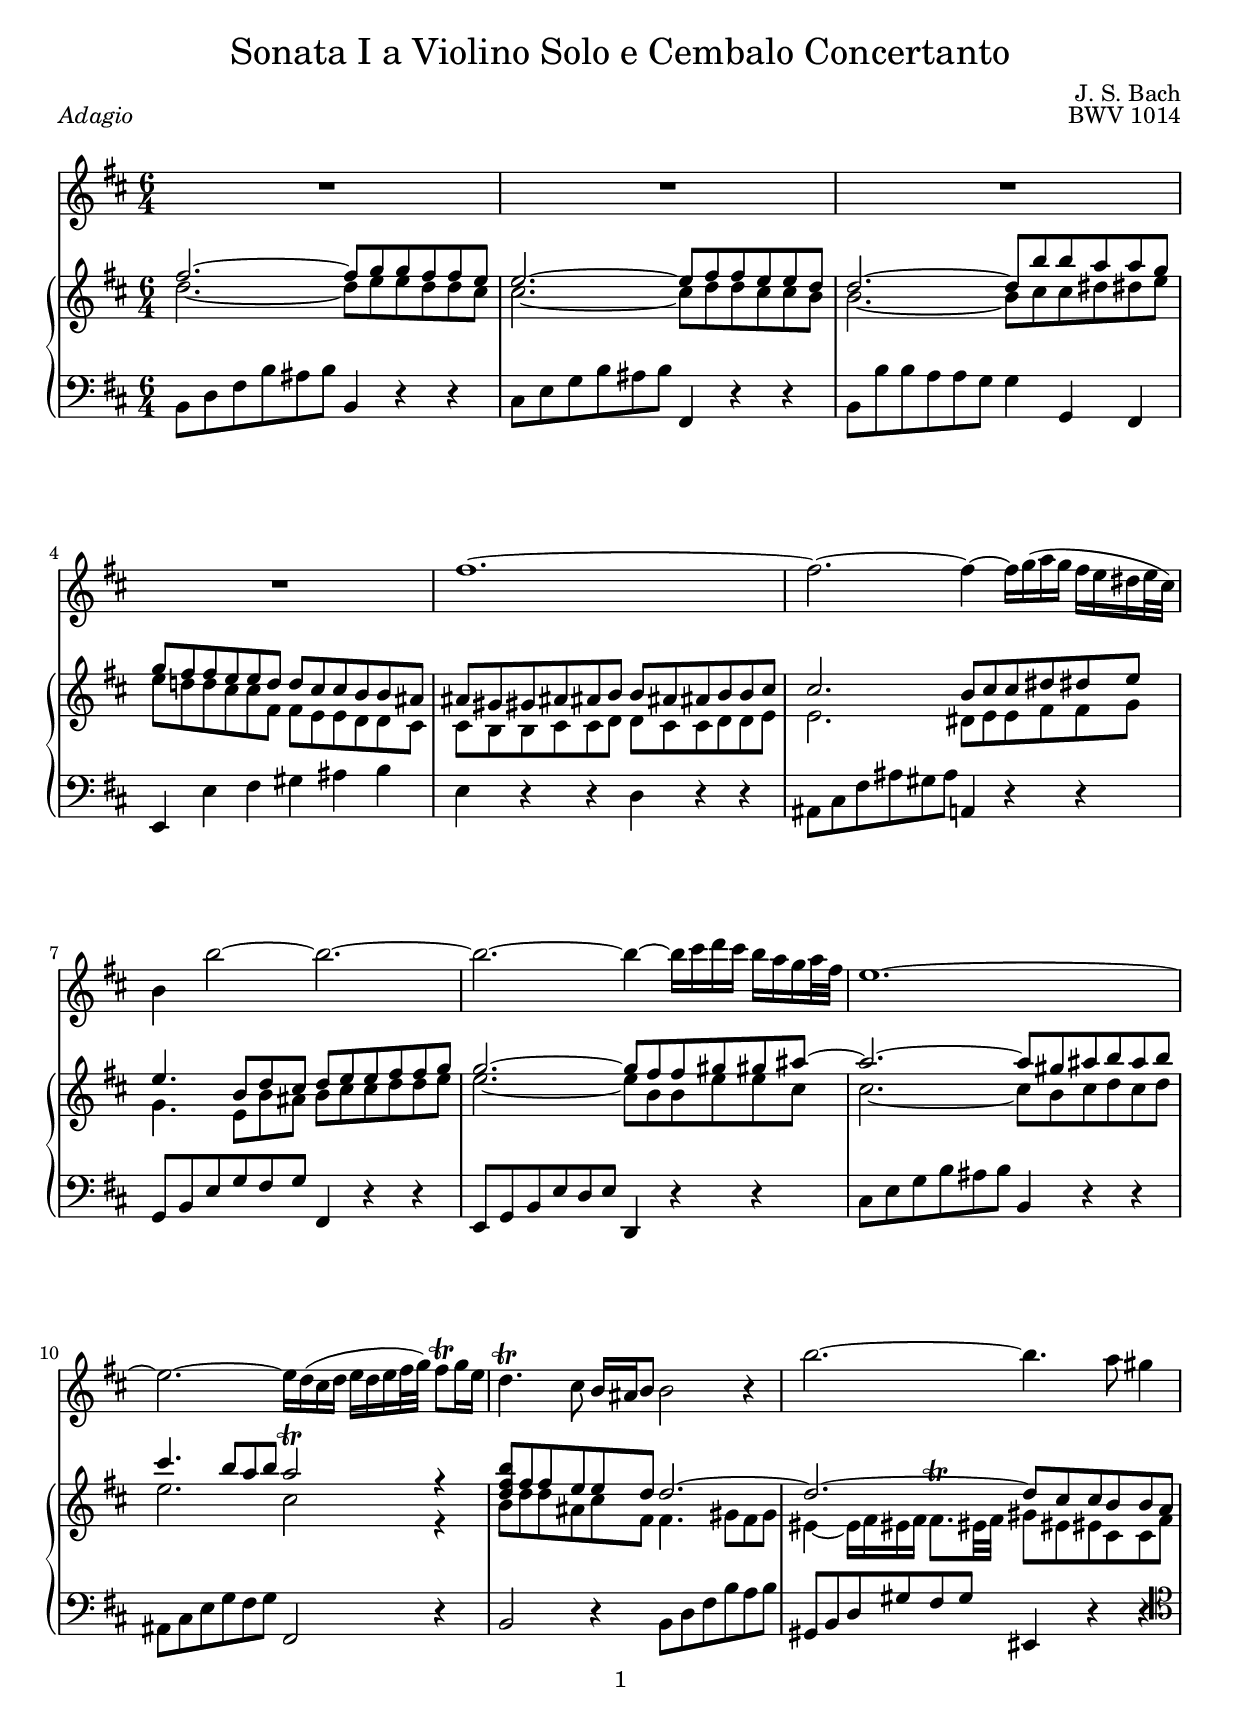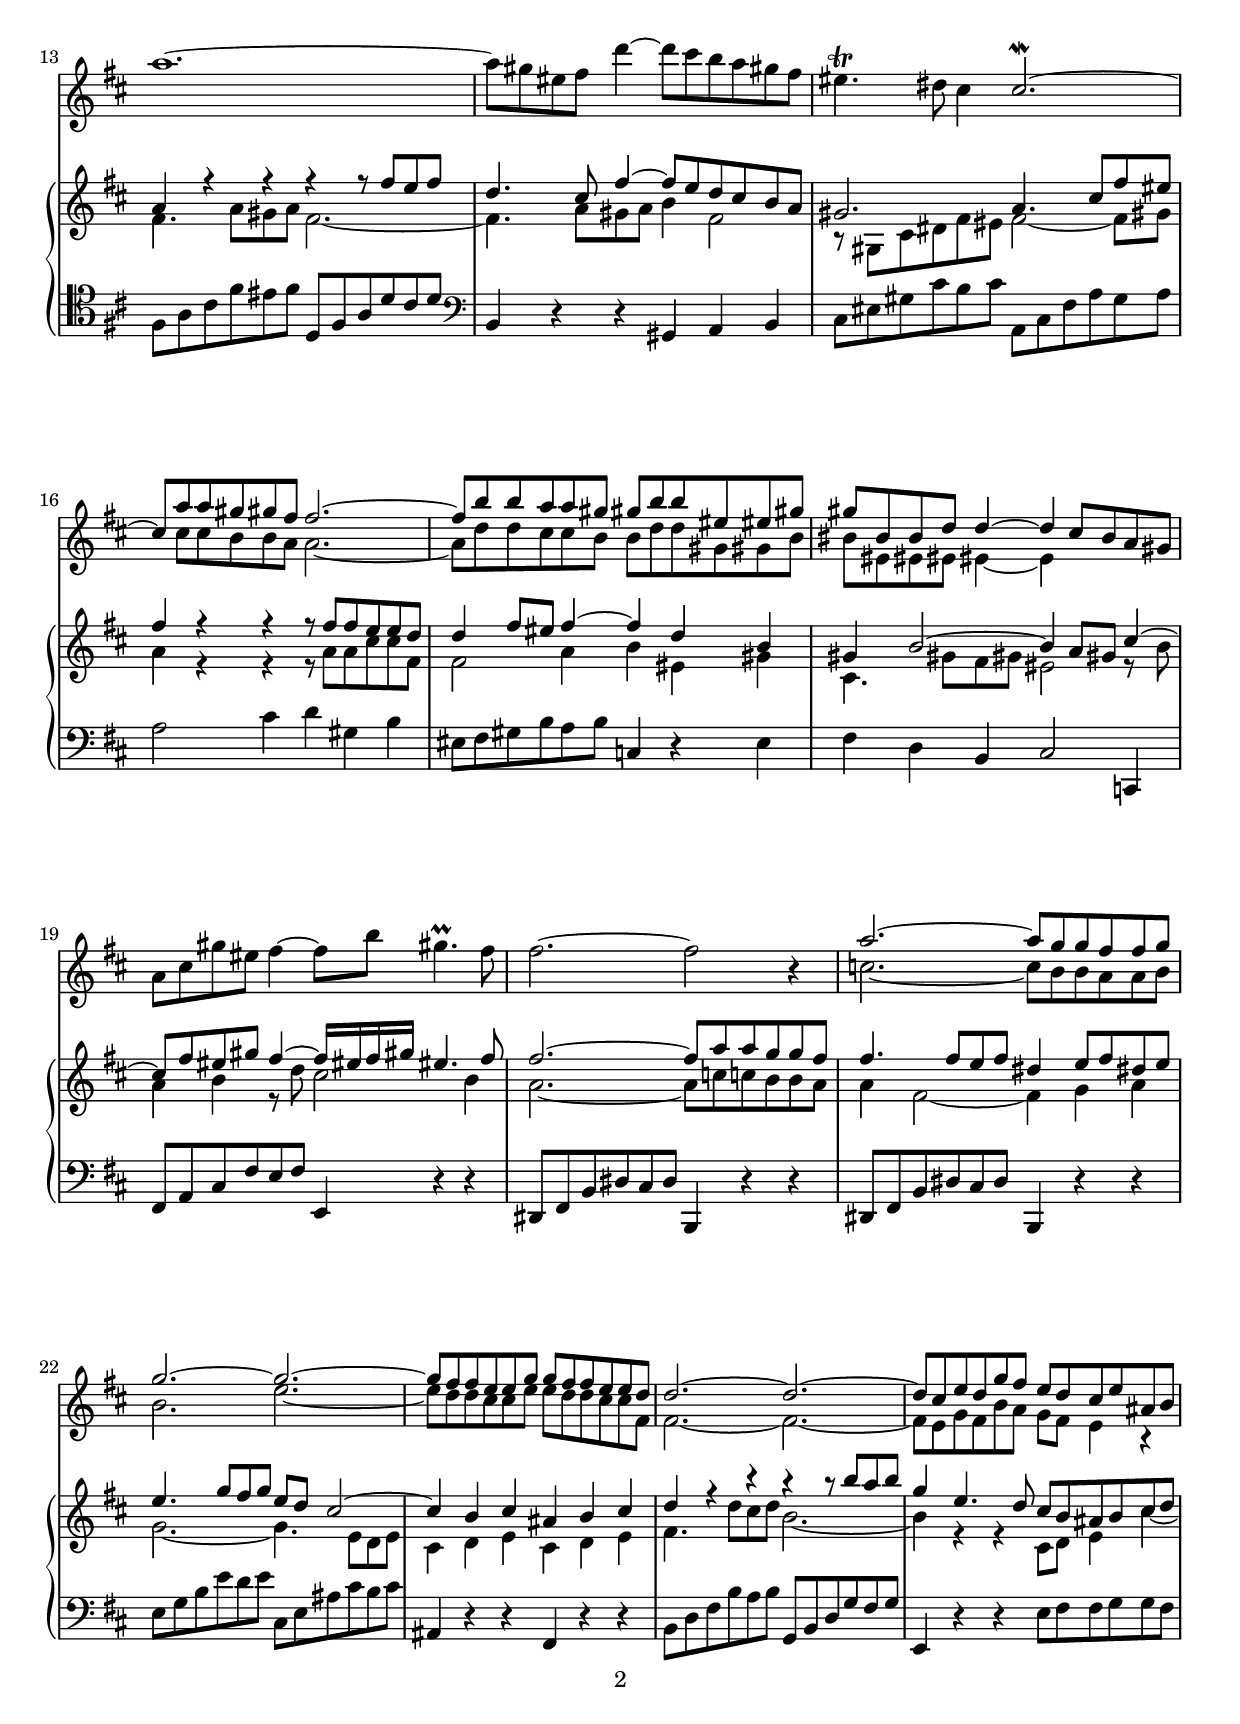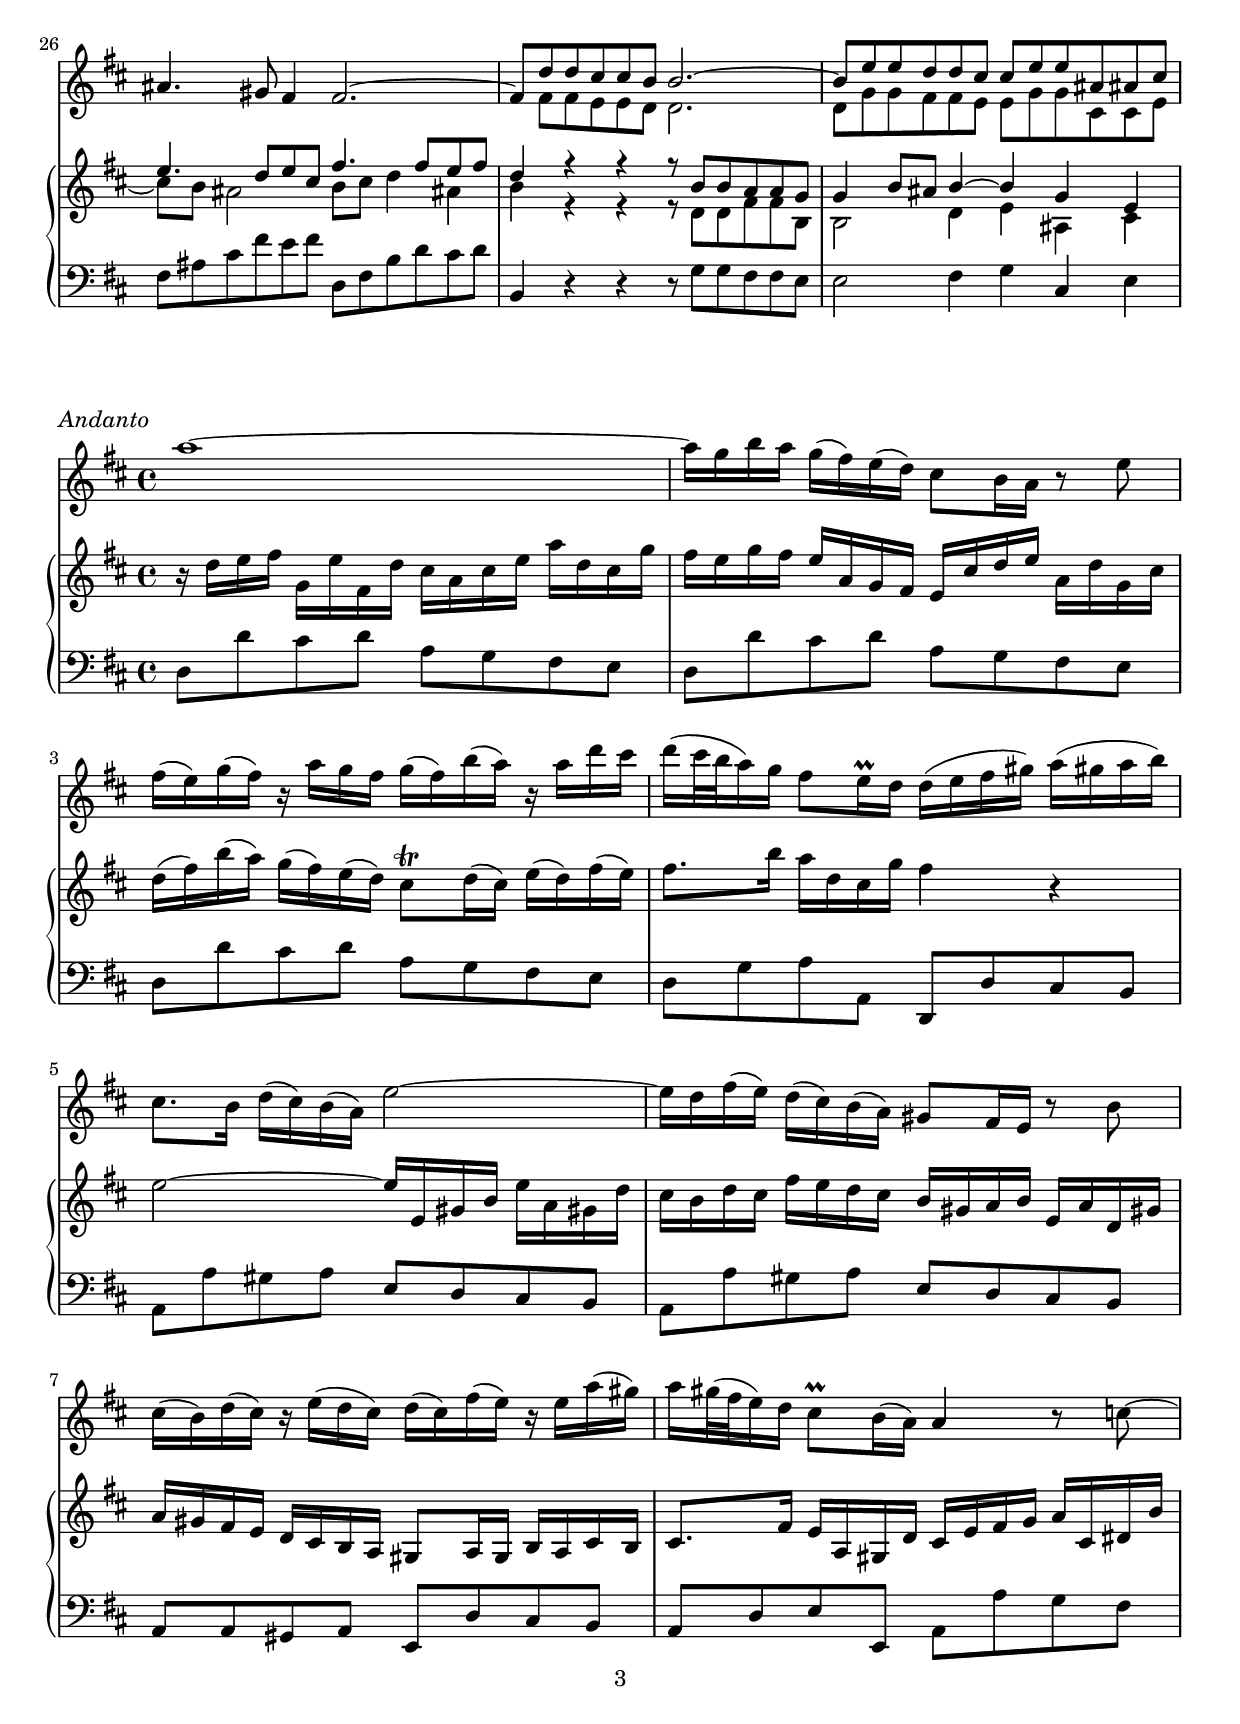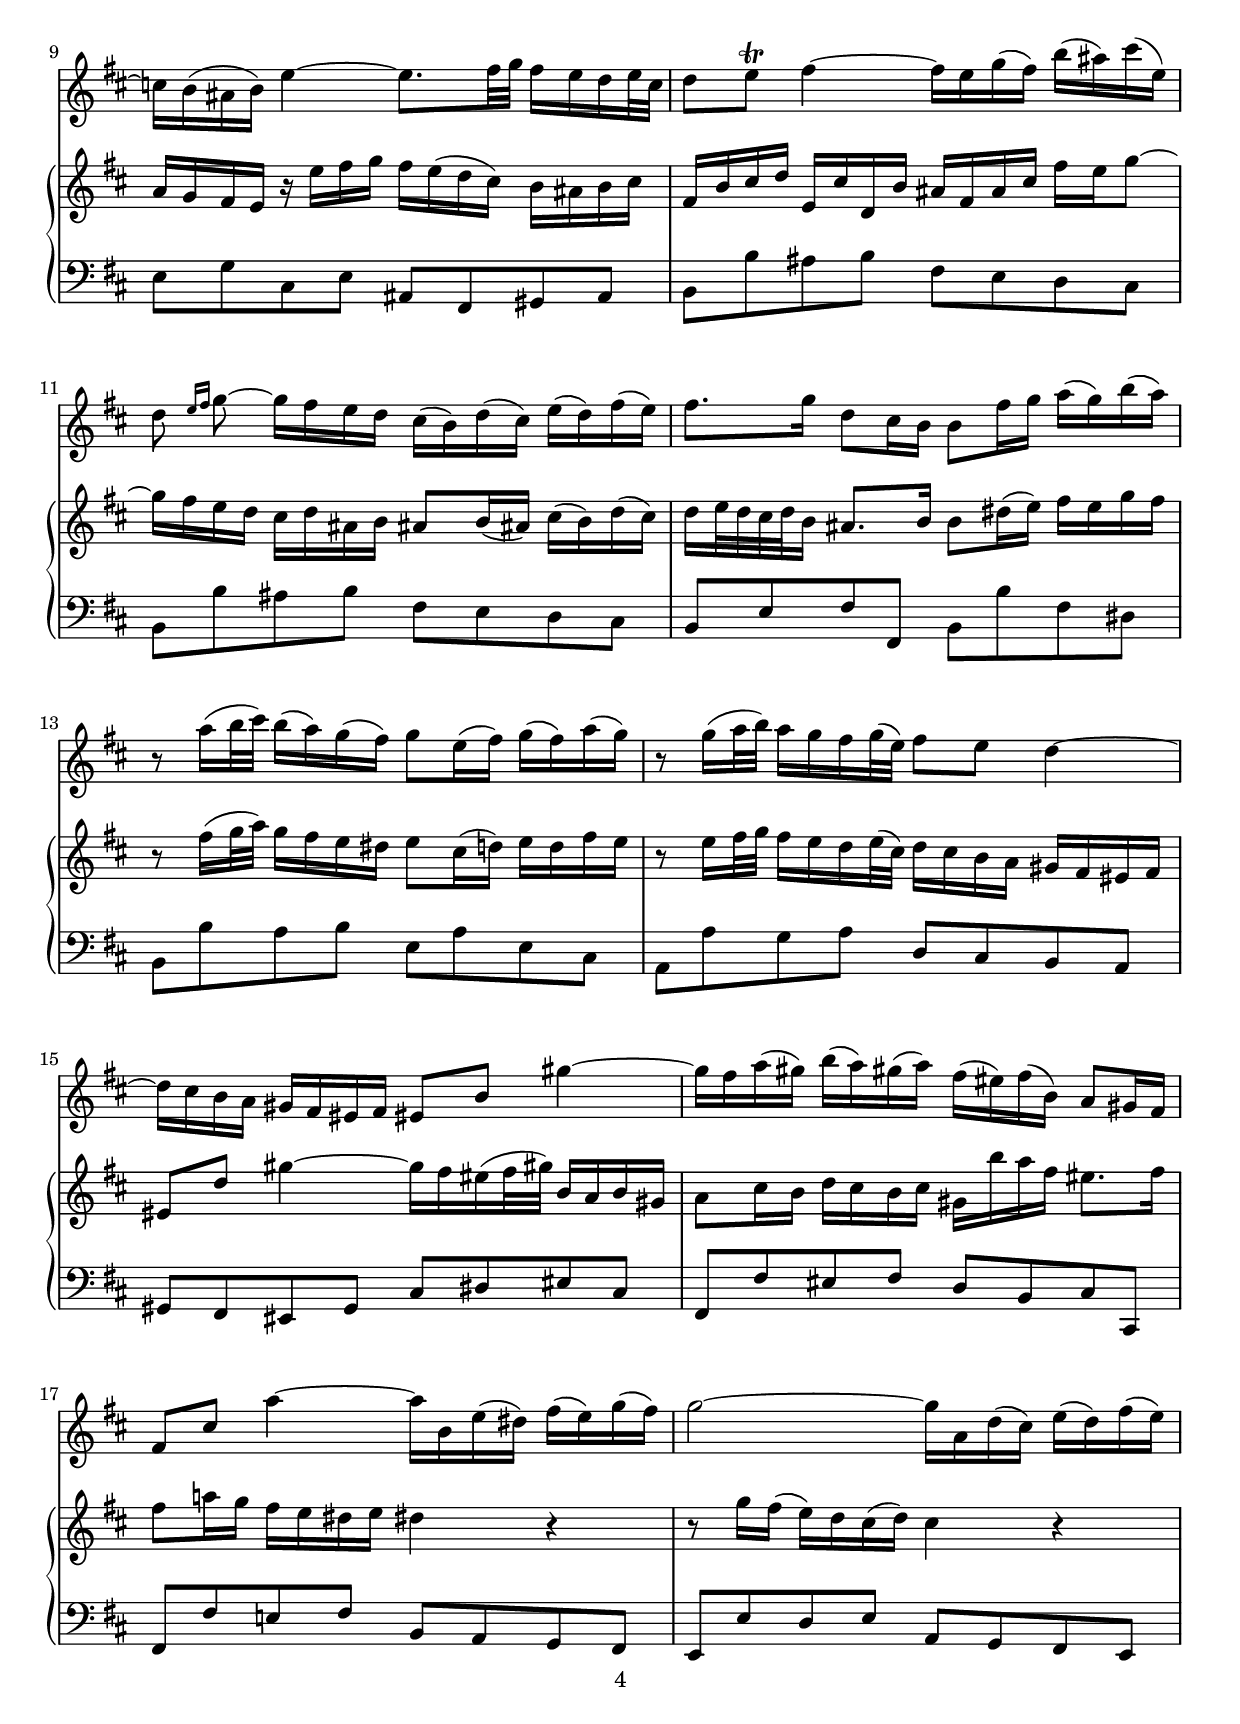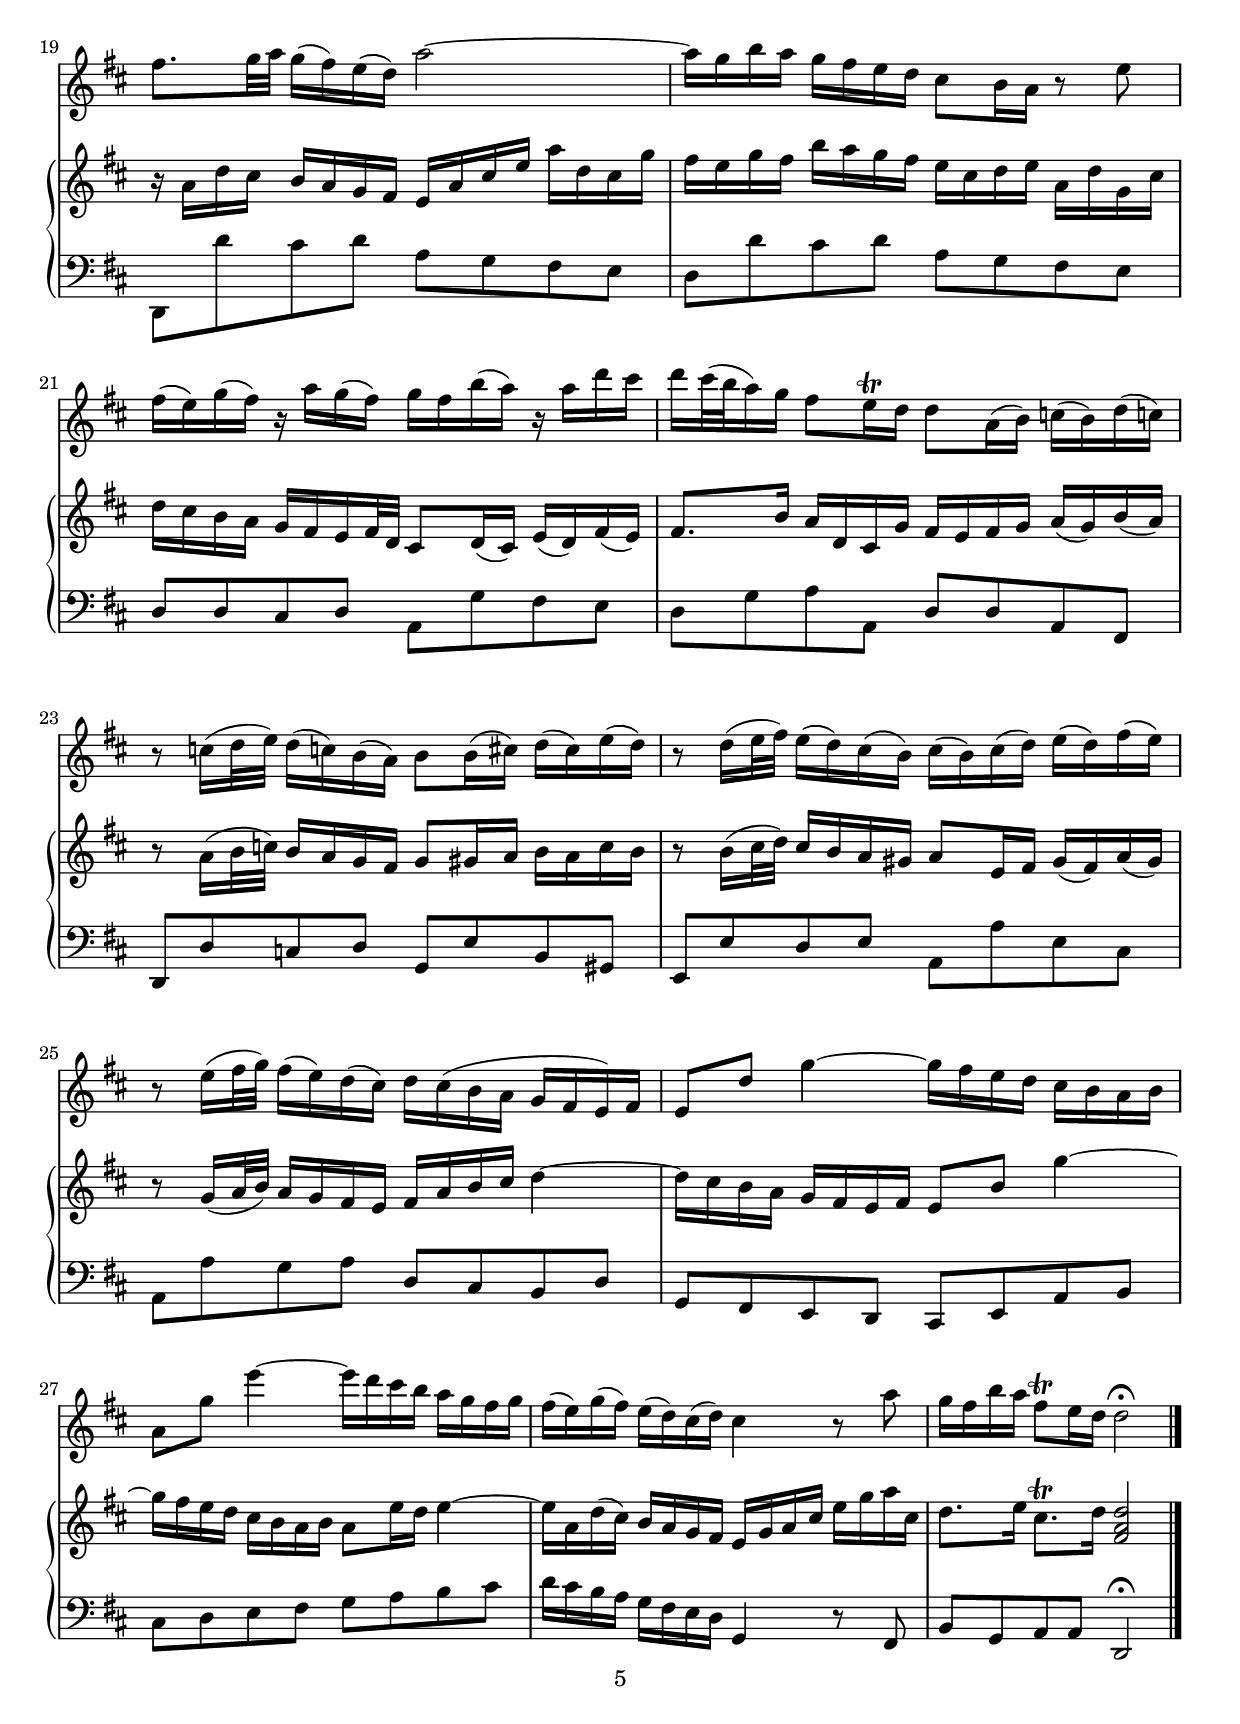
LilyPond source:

\version "2.18.2"
\language "english"

#(set-default-paper-size "a4")

\paper {
	top-margin = .8\cm
	bottom-margin = 0.8\cm
	%max-systems-per-page = 7

	% Page numbers bottom, centered
	% From Lilypond Notation Reference section 3.2.2 Custom titles headers and footers
	print-page-number = ##t
	print-first-page-number = ##t
	oddHeaderMarkup = \markup \null
	evenHeaderMarkup = \markup \null
	oddFooterMarkup = \markup {
		\fill-line {
			\on-the-fly \print-page-number-check-first
			\fromproperty #'page:page-number-string
		}
	}
	evenFooterMarkup = \oddFooterMarkup
	}

\layout {
	indent = #0
}

\header {
	title = \markup {\medium "Sonata I a Violino Solo e Cembalo Concertanto" }
	composer = "J. S. Bach"
	opus = "BWV 1014"
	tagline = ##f
}


%%%%%%%%%%%%%%%%%%
%% 1st Movement %%
%%%%%%%%%%%%%%%%%%

mvtI_vln = \relative c'' {
	\clef treble
	\key d \major
	\time 6/4
	R1. | R | R | R |
	fs ~ |
	fs2. ~ fs4 ~ fs16 g( a g fs e ds e32 cs) |
	b4 b'2 ~ b2. ~ |
	b2. ~ b4 ~ b16 cs d cs b a g a32 fs |
	e1. ~ |
	e2. ~ e16 d( cs d e d e fs32 g) fs8\trill g16 e |
	d4.\trill cs8 b16 as b8 b2 r4 |
	b'2. ~ b4. a8 gs4 |
	a1. ~ |
	a8 gs es fs d'4 ~ d8 cs b a gs fs |
	es4.\trill ds8 cs4 << cs2.\mordent ~ \\ s2. >> |
	<<{cs8 a' a gs gs fs fs2. ~} \\ {s8 cs cs b b a a2. ~}>> |
	<<{fs'8 b b a a gs gs b b es, es gs} \\ {a, d d cs cs b b d d gs, gs b}>> |
	<<{gs'8 b, b d d4 ~ d} \\ {bs8 es, es es es4 ~ es}>> cs'8 b a gs |
	a cs gs' es fs4 ~ fs8 b gs4.\prall fs8 |
	fs2. ~ fs2 r4 |
	<<{a2. ~ a8 g g fs fs g} \\ {c,2. ~ c8 b b a a b}>> |
	<<{g'2. ~ g2. ~} \\ {b,2. e2. ~}>> |
	<<{g8 fs fs e e g g fs fs e e d} \\ {e d d cs cs e e d d cs cs fs,}>> |
	<<{d'2. ~ d ~} \\ {fs,2. ~ fs ~}>> |
	<<{d'8 cs e d g fs e d cs e as, b} \\ {fs e g fs b a g fs e4 r}>> |
	as4. gs8 fs4 <<{fs2. ~} \\ s2.>> |
	<<{fs8 d' d cs cs b b2. ~} \\ {s8 fs fs e e d d2.}>> |
	<<{b'8 e e d d cs cs e e as, as cs} \\ {d,8 g g fs fs e e g g cs, cs e}>> |
	}

mvtI_kbd_up = \relative c'' {
	\clef treble
	\key d \major
	\time 4/4
	<<{fs2. ~ fs8 g g fs fs e} \\ {d2. ~ d8 e e d d cs}>> |
	<<{e2. ~ e8 fs fs e e d} \\ {cs2. ~ cs8 d d cs cs b}>> |
	<<{d2. ~ d8 b' b a a g} \\ {b,2. ~ b8 cs cs ds ds e}>> |
	<<{g fs fs e e d d cs cs b b as} \\ {e' d! d cs cs fs, fs e e d d cs}>> |
	<<{as' gs gs as as b b as as b b cs} \\ {cs, b b cs cs d d cs cs d d e}>> |
	<<{cs'2. b8 cs cs ds ds e} \\ {e,2. ds8 e e fs fs g}>> |
	<<{e'4. b8 d cs d e e fs fs g} \\ {g,4. e8 b' as b cs cs d d e}>> |
	<<{g2. ~ g8 fs fs gs gs as ~ } \\ {e2. ~ e8 b b e e cs}>> |
	<<{as'2. ~ as8 gs as b a b } \\ {cs,2. ~ cs8 b cs d cs d}>> |
	<<{cs'4. b8 a b a2\trill r4} \\ {e2. cs2 r4} >> |
	<<{<d fs b>8 fs fs e e d d2. ~} \\ {b8 d d as cs fs, fs4. gs8 fs g}>> |
	<<{d'2. ~ d8 cs cs b b a} \\ {es4 ~ es16 fs es fs fs8.^\trill es32 fs gs8 es es cs cs fs}>> |
	<<{a4 r r r r8 fs' e fs} \\ {fs,4. a8 gs a fs2. ~}>> |
	<<{d'4. cs8 fs4 ~ fs8 e d cs b a} \\ {fs4. a8 gs a b4 fs2}>> |
	<<{gs2. a4. cs8 fs es} \\ {r8 gs,, cs ds fs es fs2 ~ fs8 gs}>> |
	<<{fs'4 r r r8 fs fs e e d} \\ {a4 r r r8 a a cs cs fs,}>> |
	<<{d'4 fs8 es fs4 ~ fs d b} \\ {fs2 a4 b es, gs}>> |
	<<{gs4 b2 ~ b4 a8 gs cs4 ~} \\ {cs,4. gs'8 fs gs es2 r8 b'}>> |
	<<{cs8 fs es gs fs4 ~ fs16 es fs gs es4. fs8} \\ {a,4 b r8 d cs2 b4}>> |
	<<{fs'2. ~ fs8 a a g g fs} \\ {a,2. ~ a8 c c b b a }>> |
	<<{fs'4. fs8 e fs ds4 e8 fs ds e} \\ {a,4 fs2 ~ fs4 g a}>> |
	<<{e'4. g8 fs g e d cs2 ~} \\ {g2. ~ g4. e8 d e}>> |
	<<{cs'4 b cs as b cs} \\ {cs, d e cs d e}>> |
	<<{d' r r r r8 b' a b} \\ {fs,4. d'8 cs d b2. ~}>> |
	<<{g'4 e4. d8 cs b as b cs d} \\ {b4 r r cs,8 d e4 cs' ~}>> |
	<<{e4. d8 e cs fs4. fs8 e fs} \\ {cs8 b as2 b8 cs d4 as}>> |
	<<{d4 r r r8 b b a a g} \\ {b4 r r r8 d, d fs fs b,}>> |
	<<{g'4 b8 as b4 ~ b g e} \\ {b2 d4 e as, cs}>> |
	}

mvtI_kbd_dn = \relative c {
	\clef bass
	\key d \major
	\time 6/4
	b8 d fs b as b b,4 r r |
	cs8 e g b as b fs,4 r r |
	b8 b' b a a g g4 g, fs |
	e e' fs gs as b |
	e, r r d r r |
	as8 cs fs as gs as a,!4 r r |
	g8 b e g fs g fs,4 r r |
	e8 g b e d e d,4 r r |
	cs'8 e g b as b b,4 r r |
	as8 cs e g fs g fs,2 r4 |
	b2 r4 b8 d fs b a b |
	gs, b d gs fs gs es,4 r r |
	\clef tenor
	fs'8 a cs fs es fs d, fs a d cs d |
	\clef bass
	b,4 r r gs a b |
	cs8 es gs cs b cs a, cs fs a gs a |
	a2 cs4 d gs, b |
	es,8 fs gs b a b c,4 r es |
	fs d b cs2 c,4 |
	fs8 a cs fs e fs e,4 r r |
	ds8 fs b ds cs ds b,4 r r |
	ds8 fs b ds cs ds b,4 r r |
	e'8 g b e d e cs, e as cs b cs |
	as,4 r r fs r r |
	b8 d fs b a b g, b d g fs g |
	e,4 r r e'8 fs fs g g fs |
	fs as cs fs e fs d, fs b d cs d |
	b,4 r r r8 g' g fs fs e |
	e2 fs4 g cs, e |
	}

\score {
	\header {
	piece = \markup { \italic "Adagio" }
	}
	<<
		\new Staff {
			%\override Score.SpacingSpanner.strict-grace-spacing = ##t
			\set strictBeatBeaming = ##t
			\override Script.padding = #0.5
			#(set-accidental-style 'forget)
			\mvtI_vln
		}

		\new PianoStaff <<
			\new Staff = "upper" \mvtI_kbd_up
			#(set-accidental-style 'forget)
			\new Staff = "lower" \mvtI_kbd_dn
			#(set-accidental-style 'forget)
		>>
	>>
}

%%%%%%%%%%%%%%%%%%
%% 2nd Movement %%
%%%%%%%%%%%%%%%%%%

%%%%%%%%%%%%%%%%%%
%% 3rd Movement %%
%%%%%%%%%%%%%%%%%%

mvtIII_vln = \relative c''' {
	\clef treble
	\key d \major
	\time 4/4
	a1 ~ |
	a16 g b a g( fs) e( d) cs8 b16 a r8 e' |
	fs16( e) g( fs) r a g fs g( fs) b( a) r a d cs |
	d( cs32 b a16) g fs8 e16\prall d d( e fs gs) a( gs a b) |
	cs,8. b16 d( cs) b( a) e'2 ~ |
	e16 d fs( e) d( cs) b( a) gs8 fs16 e r8 b' |
	cs16( b) d( cs) r e( d cs) d( cs) fs( e) r e a( gs) |
	a gs32( fs e16) d cs8\prall b16( a) a4 r8 c ~ |
	c16 b( as b) e4 ~ e8. fs32 g fs16 e d e32 cs |
	d8 e\trill fs4 ~ fs16 e g( fs) b( as) cs( e,) |
	d8 \grace{e16 fs} g8 ~ g16 fs e d cs( b) d( cs) e( d) fs( e) |
	fs8. g16 d8 cs16 b b8 fs'16 g a( g) b( a) |
	r8 a16( b32 cs) b16( a) g( fs) g8 e16( fs) g( fs) a( g) |
	r8 g16( a32 b) a16 g fs g32( e) fs8 e d4 ~ |
	d16 cs b a gs fs es fs es8 b' gs'4 ~ |
	gs16 fs a( gs) b( a) gs( a) fs( es) fs( b,) a8 gs16 fs |
	fs8 cs' a'4 ~ a16 b,16 e( ds) fs( e) g( fs) |
	g2 ~ g16 a, d( cs) e( d) fs( e) |
	fs8. g32 a g16( fs) e( d) a'2 ~ |
	a16 g b a g fs e d cs8 b16 a r8 e' |
	fs16( e) g( fs) r a g( fs) g fs b( a) r a d cs |
	d cs32( b a16) g fs8 e16\trill d d8 a16( b) c( b) d( c) |
	r8 c16( d32 e) d16( c) b( a) b8 b16( cs!) d( cs) e( d) |
	r8 d16( e32 fs) e16( d) cs( b) cs( b) cs( d) e( d) fs( e) |
	r8 e16( fs32 g) fs16( e) d( cs) d cs( b a g fs e) fs |
	e8 d' g4 ~ g16 fs e d cs b a b |
	a8 g' e'4 ~ e16 d cs b a g fs g |
	fs( e) g( fs) e( d) cs( d) cs4 r8 a' |
	g16 fs b a fs8\trill e16 d d2\fermata \bar "|."
	}

mvtIII_kbd_up = \relative c'' {
	\clef treble
	\key d \major
	\time 4/4
	r16 d e fs g, e' fs, d' cs a cs e a d, cs g' |
	fs e g fs e a, g fs e cs' d e a, d g, cs |
	d( fs) b( a) g( fs) e( d) cs8\trill d16( cs) e( d) fs( e) |
	fs8. b16 a d, cs g' fs4 r |
	e2 ~ e16 e, gs b e a, gs d' |
	cs b d cs fs e d cs b gs a b e, a d, gs |
	a gs fs e d cs b a gs8 a16 g b a cs b |
	cs8. fs16 e a, gs d' cs e fs g a cs, ds b' |
	a g fs e r e' fs g fs e( d cs) b as b cs |
	fs, b cs d e, cs' d, b' as fs a cs fs e g8 ~ |
	g16 fs e d cs d as b as8 b16( as) cs( b) d( cs) |
	d e32 d cs d b16 as8. b16 b8 ds16( e) fs e g fs |
	r8 fs16( g32 a) g16 fs e ds e8 cs16( d!) e d fs e |
	r8 e16 fs32 g fs16 e d e32( cs) d16 cs b a gs fs es fs |
	es8 d' gs4 ~ gs16 fs es( fs32 gs) b,16 a b gs |
	a8 cs16 b d cs b cs gs b' a fs es8. fs16 |
	fs8 a!16 g fs e ds e ds4 r |
	r8 g16 fs( e) d cs( d) cs4 r |
	r16 a d cs b a g fs e a cs e a d, cs g' |
	fs e g fs b a g fs e cs d e a, d g, cs |
	d cs b a g fs e fs32 d cs8 d16( cs) e( d) fs( e) |
	fs8. b16 a d, cs g' fs e fs g a( g) b( a) |
	r8 a16( b32 c) b16 a g fs g8 gs16 a b a cs b |
	r8 b16( cs32 d) cs16 b a gs a8 e16 fs g( fs) a( g) |
	r8 g16( a32 b) a16 g fs e fs a b cs d4 ~ |
	d16 cs b a g fs e fs e8 b' g'4 ~ |
	g16 fs e d cs b a b a8 e'16 d e4 ~ |
	e16 a, d( cs) b a g fs e g a cs e g a cs, |
	d8. e16 cs8.\trill d16 <d a fs>2 \bar "|."
	}

mvtIII_kbd_dn = \relative c {
	\clef bass
	\key d \major
	\time 4/4
	d8 d' cs d a g fs e |
	d d' cs d a g fs e |
	d d' cs d a g fs e |
	d g a a, d, d' cs b |
	a a' gs a e d cs b |
	a a' gs a e d cs b |
	a a gs a e d' cs b |
	a d e e, a a' g fs |
	e g cs, e as, fs gs as |
	b b' as b fs e d cs |
	b b' as b fs e d cs |
	b e fs fs, b b' fs ds |
	b b' a b e, a e cs |
	a a' g a d, cs b a |
	gs fs es gs cs ds es cs |
	fs, fs' es fs d b cs cs, |
	fs fs' e! fs b, a g fs |
	e e' d e a, g fs e |
	d d'' cs d a g fs e |
	d d' cs d a g fs e |
	d d cs d a g' fs e |
	d g a a, d d a fs |
	d d' c d g, e' b gs |
	e e' d e a, a' e cs |
	a a' g a d, cs b d |
	g, fs e d cs e a b |
	cs d e fs g a b cs |
	d16 cs b a g fs e d g,4 r8 fs |
	b g a a d,2\fermata \bar "|."
	}

\score {
	\header {
	piece = \markup { \italic "Andanto" }
	opus = ##f
	}
	<<
		\new Staff {
			\override Score.SpacingSpanner.strict-grace-spacing = ##t
			\set strictBeatBeaming = ##t
			\override Script.padding = #0.5
			#(set-accidental-style 'forget)
			\mvtIII_vln
		}

		\new PianoStaff <<
			\new Staff = "upper" \mvtIII_kbd_up
			#(set-accidental-style 'forget)
			\new Staff = "lower" \mvtIII_kbd_dn
			#(set-accidental-style 'forget)
		>>
	>>
}
